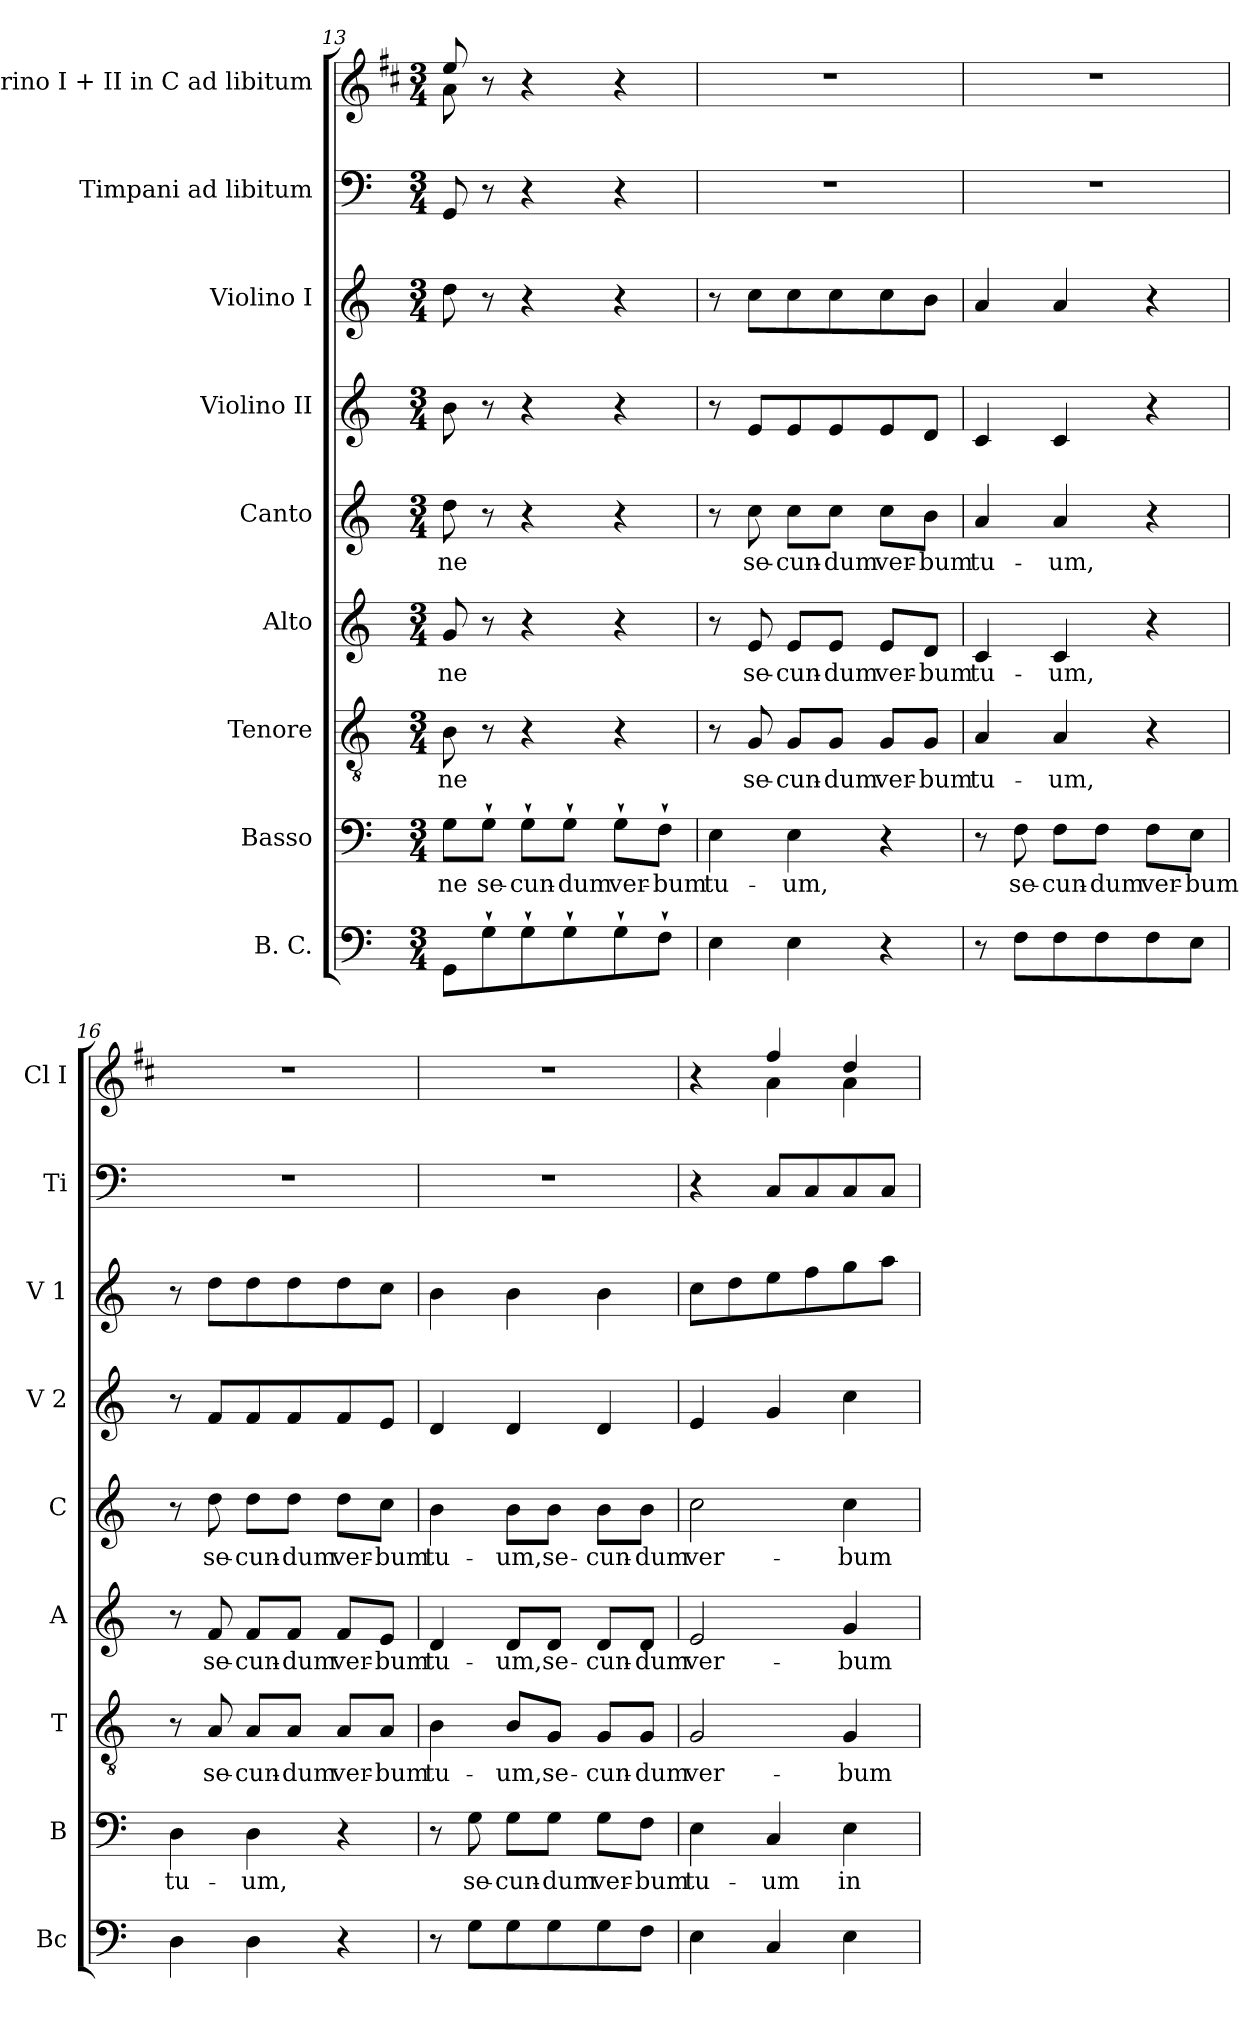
**kern	**kern	**text	**kern	**text	**kern	**text	**kern	**text	**kern	**kern	**kern	**kern
*part9	*part8	*part8	*part7	*part7	*part6	*part6	*part5	*part5	*part4	*part3	*part2	*part1
*staff9	*staff8	*staff8	*staff7	*staff7	*staff6	*staff6	*staff5	*staff5	*staff4	*staff3	*staff2	*staff1
*I"B. C.	*I"Basso	*	*I"Tenore	*	*I"Alto	*	*I"Canto	*	*I"Violino II	*I"Violino I	*I"Timpani ad libitum	*I"Clarino I + II in C ad libitum
*I'Bc	*I'B	*	*I'T	*	*I'A	*	*I'C	*	*I'V 2	*I'V 1	*I'Ti	*I'Cl I
*clefF4	*clefF4	*	*clefGv2	*	*clefG2	*	*clefG2	*	*clefG2	*clefG2	*clefF4	*clefG2
*	*	*	*	*	*	*	*	*	*	*	*	*ITrd1c2
*k[]	*k[]	*	*k[]	*	*k[]	*	*k[]	*	*k[]	*k[]	*k[]	*k[]
*M3/4	*M3/4	*	*M3/4	*	*M3/4	*	*M3/4	*	*M3/4	*M3/4	*M3/4	*M3/4
=13	=13	=13	=13	=13	=13	=13	=13	=13	=13	=13	=13	=13
!	!	!LO:LY:b	!	!LO:LY:b	!	!LO:LY:b	!	!LO:LY:b	!	!	!	!
*	*	*	*	*	*	*	*	*	*	*	*	*^
8GG\L	8G\L	-ne	8B\	-ne	8g/	-ne	8dd\	-ne	8b\	8dd\	8GG/	8dd/	8g\
!	!	!LO:LY:b	!	!	!	!	!	!	!	!	!	!	!
8G`\	8G`\J	se-	8r	.	8r	.	8r	.	8r	8r	8r	8r	8ryy
!	!	!LO:LY:b	!	!	!	!	!	!	!	!	!	!	!
8G`\	8G`\L	-cun-	4r	.	4r	.	4r	.	4r	4r	4r	4r	4ryy
!	!	!LO:LY:b	!	!	!	!	!	!	!	!	!	!	!
8G`\	8G`\J	-dum	.	.	.	.	.	.	.	.	.	.	.
!	!	!LO:LY:b	!	!	!	!	!	!	!	!	!	!	!
8G`\	8G`\L	ver-	4r	.	4r	.	4r	.	4r	4r	4r	4r	4ryy
!	!	!LO:LY:b	!	!	!	!	!	!	!	!	!	!	!
8F`\J	8F`\J	-bum	.	.	.	.	.	.	.	.	.	.	.
*	*	*	*	*	*	*	*	*	*	*	*	*v	*v
=14	=14	=14	=14	=14	=14	=14	=14	=14	=14	=14	=14	=14
!	!	!LO:LY:b	!	!	!	!	!	!	!	!	!	!
4E\	4E\	tu-	8r	.	8r	.	8r	.	8r	8r	2.r	2.r
!	!	!	!	!LO:LY:b	!	!LO:LY:b	!	!LO:LY:b	!	!	!	!
.	.	.	8G/	se-	8e/	se-	8cc\	se-	8e/L	8cc\L	.	.
!	!	!LO:LY:b	!	!LO:LY:b	!	!LO:LY:b	!	!LO:LY:b	!	!	!	!
4E\	4E\	-um,	8G/L	-cun-	8e/L	-cun-	8cc\L	-cun-	8e/	8cc\	.	.
!	!	!	!	!LO:LY:b	!	!LO:LY:b	!	!LO:LY:b	!	!	!	!
.	.	.	8G/J	-dum	8e/J	-dum	8cc\J	-dum	8e/	8cc\	.	.
!	!	!	!	!LO:LY:b	!	!LO:LY:b	!	!LO:LY:b	!	!	!	!
4r	4r	.	8G/L	ver-	8e/L	ver-	8cc\L	ver-	8e/	8cc\	.	.
!	!	!	!	!LO:LY:b	!	!LO:LY:b	!	!LO:LY:b	!	!	!	!
.	.	.	8G/J	-bum	8d/J	-bum	8b\J	-bum	8d/J	8b\J	.	.
!!LO:PB:g=z
=15	=15	=15	=15	=15	=15	=15	=15	=15	=15	=15	=15	=15
!	!	!	!	!LO:LY:b	!	!LO:LY:b	!	!LO:LY:b	!	!	!	!
8r	8r	.	4A/	tu-	4c/	tu-	4a/	tu-	4c/	4a/	2.r	2.r
!	!	!LO:LY:b	!	!	!	!	!	!	!	!	!	!
8F\L	8F\	se-	.	.	.	.	.	.	.	.	.	.
!	!	!LO:LY:b	!	!LO:LY:b	!	!LO:LY:b	!	!LO:LY:b	!	!	!	!
8F\	8F\L	-cun-	4A/	-um,	4c/	-um,	4a/	-um,	4c/	4a/	.	.
!	!	!LO:LY:b	!	!	!	!	!	!	!	!	!	!
8F\	8F\J	-dum	.	.	.	.	.	.	.	.	.	.
!	!	!LO:LY:b	!	!	!	!	!	!	!	!	!	!
8F\	8F\L	ver-	4r	.	4r	.	4r	.	4r	4r	.	.
!	!	!LO:LY:b	!	!	!	!	!	!	!	!	!	!
8E\J	8E\J	-bum	.	.	.	.	.	.	.	.	.	.
=16	=16	=16	=16	=16	=16	=16	=16	=16	=16	=16	=16	=16
!	!	!LO:LY:b	!	!	!	!	!	!	!	!	!	!
4D\	4D\	tu-	8r	.	8r	.	8r	.	8r	8r	2.r	2.r
!	!	!	!	!LO:LY:b	!	!LO:LY:b	!	!LO:LY:b	!	!	!	!
.	.	.	8A/	se-	8f/	se-	8dd\	se-	8f/L	8dd\L	.	.
!	!	!LO:LY:b	!	!LO:LY:b	!	!LO:LY:b	!	!LO:LY:b	!	!	!	!
4D\	4D\	-um,	8A/L	-cun-	8f/L	-cun-	8dd\L	-cun-	8f/	8dd\	.	.
!	!	!	!	!LO:LY:b	!	!LO:LY:b	!	!LO:LY:b	!	!	!	!
.	.	.	8A/J	-dum	8f/J	-dum	8dd\J	-dum	8f/	8dd\	.	.
!	!	!	!	!LO:LY:b	!	!LO:LY:b	!	!LO:LY:b	!	!	!	!
4r	4r	.	8A/L	ver-	8f/L	ver-	8dd\L	ver-	8f/	8dd\	.	.
!	!	!	!	!LO:LY:b	!	!LO:LY:b	!	!LO:LY:b	!	!	!	!
.	.	.	8A/J	-bum	8e/J	-bum	8cc\J	-bum	8e/J	8cc\J	.	.
=17	=17	=17	=17	=17	=17	=17	=17	=17	=17	=17	=17	=17
!	!	!	!	!LO:LY:b	!	!LO:LY:b	!	!LO:LY:b	!	!	!	!
8r	8r	.	4B\	tu-	4d/	tu-	4b\	tu-	4d/	4b\	2.r	2.r
!	!	!LO:LY:b	!	!	!	!	!	!	!	!	!	!
8G\L	8G\	se-	.	.	.	.	.	.	.	.	.	.
!	!	!LO:LY:b	!	!LO:LY:b	!	!LO:LY:b	!	!LO:LY:b	!	!	!	!
8G\	8G\L	-cun-	8B/L	-um,	8d/L	-um,	8b\L	-um,	4d/	4b\	.	.
!	!	!LO:LY:b	!	!LO:LY:b	!	!LO:LY:b	!	!LO:LY:b	!	!	!	!
8G\	8G\J	-dum	8G/J	se-	8d/J	se-	8b\J	se-	.	.	.	.
!	!	!LO:LY:b	!	!LO:LY:b	!	!LO:LY:b	!	!LO:LY:b	!	!	!	!
8G\	8G\L	ver-	8G/L	-cun-	8d/L	-cun-	8b\L	-cun-	4d/	4b\	.	.
!	!	!LO:LY:b	!	!LO:LY:b	!	!LO:LY:b	!	!LO:LY:b	!	!	!	!
8F\J	8F\J	-bum	8G/J	-dum	8d/J	-dum	8b\J	-dum	.	.	.	.
!!LO:LB:g=z
=18	=18	=18	=18	=18	=18	=18	=18	=18	=18	=18	=18	=18
!	!	!LO:LY:b	!	!LO:LY:b	!	!LO:LY:b	!	!LO:LY:b	!	!	!	!
*	*	*	*	*	*	*	*	*	*	*	*	*^
4E\	4E\	tu-	2G/	ver-	2e/	ver-	2cc\	ver-	4e/	8cc\L	4r	4r	4ryy
.	.	.	.	.	.	.	.	.	.	8dd\	.	.	.
!	!	!LO:LY:b	!	!	!	!	!	!	!	!	!	!	!
4C/	4C/	-um	.	.	.	.	.	.	4g/	8ee\	8C/L	4ee/	4g\
.	.	.	.	.	.	.	.	.	.	8ff\	8C/	.	.
!	!	!LO:LY:b	!	!LO:LY:b	!	!LO:LY:b	!	!LO:LY:b	!	!	!	!	!
4E\	4E\	in	4G/	-bum	4g/	-bum	4cc\	-bum	4cc\	8gg\	8C/	4cc/	4g\
.	.	.	.	.	.	.	.	.	.	8aa\J	8C/J	.	.
*	*	*	*	*	*	*	*	*	*	*	*	*v	*v
=	=	=	=	=	=	=	=	=	=	=	=	=
*-	*-	*-	*-	*-	*-	*-	*-	*-	*-	*-	*-	*-
